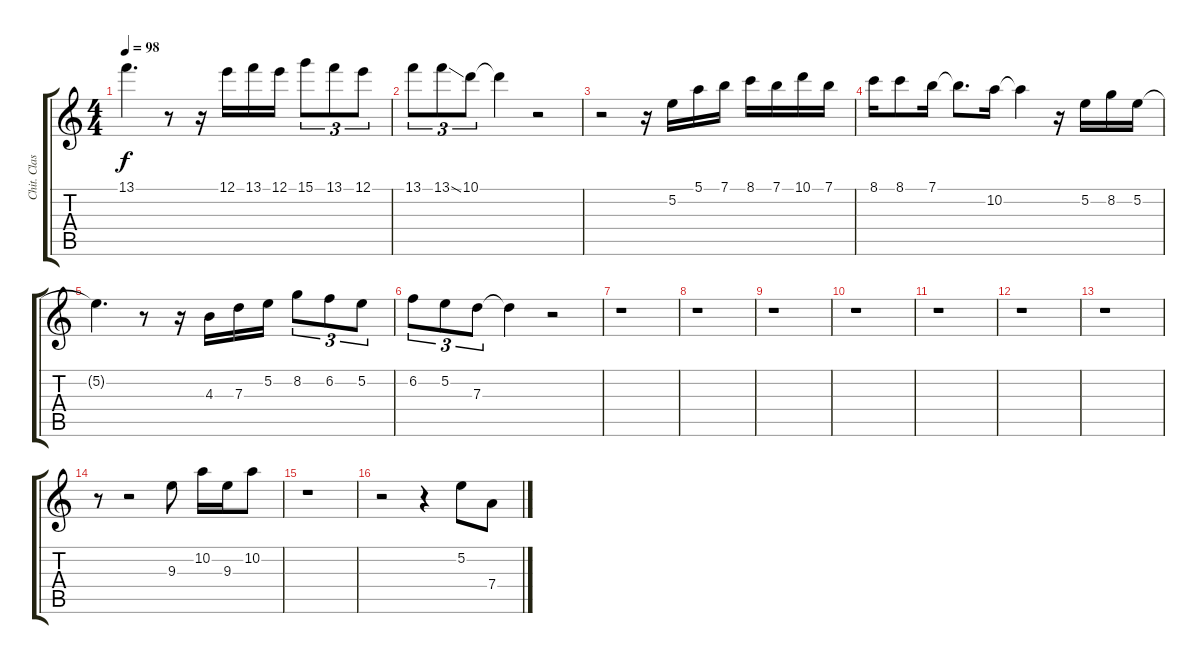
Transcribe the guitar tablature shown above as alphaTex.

\track ("Chit. Classica" "Chit. Clas") {instrument acousticguitarnylon}
\staff {score tabs}
\tuning (E4 B3 G3 D3 A2 E2) {hide}
\ts (4 4)
\tempo 98
\clef g2
\ks c
13.1.4{d dy f} r.8 r.16 12.1.16 13.1.16 12.1.16 15.1.8{tu (3 2)} 13.1.8{tu (3 2)} 12.1.8{tu (3 2)} |
13.1.8{tu (3 2)} 13.1{ss}.8{tu (3 2)} 10.1.8{tu (3 2)} 10.1{t}.4 r.2 |
r.2 r.16 5.2.16 5.1.16 7.1.16 8.1.16 7.1.16 10.1.16 7.1.16 |
8.1.16 8.1.8 7.1.16 7.1{t}.8{d} 10.2.16 10.2{t}.4 r.16 5.2.16 8.2.16 5.2.16 |
5.2{t}.4{d} r.8 r.16 4.3.16 7.3.16 5.2.16 8.2.8{tu (3 2)} 6.2.8{tu (3 2)} 5.2.8{tu (3 2)} |
6.2.8{tu (3 2)} 5.2.8{tu (3 2)} 7.3.8{tu (3 2)} 7.3{t}.4 r.2 |
r.1 |
r.1 |
r.1 |
r.1 |
r.1 |
r.1 |
r.1 |
r.8 r.2 9.3.8 10.2.16 9.3.16 10.2.8 |
r.1 |
r.2 r.4 5.2.8 7.4.8
